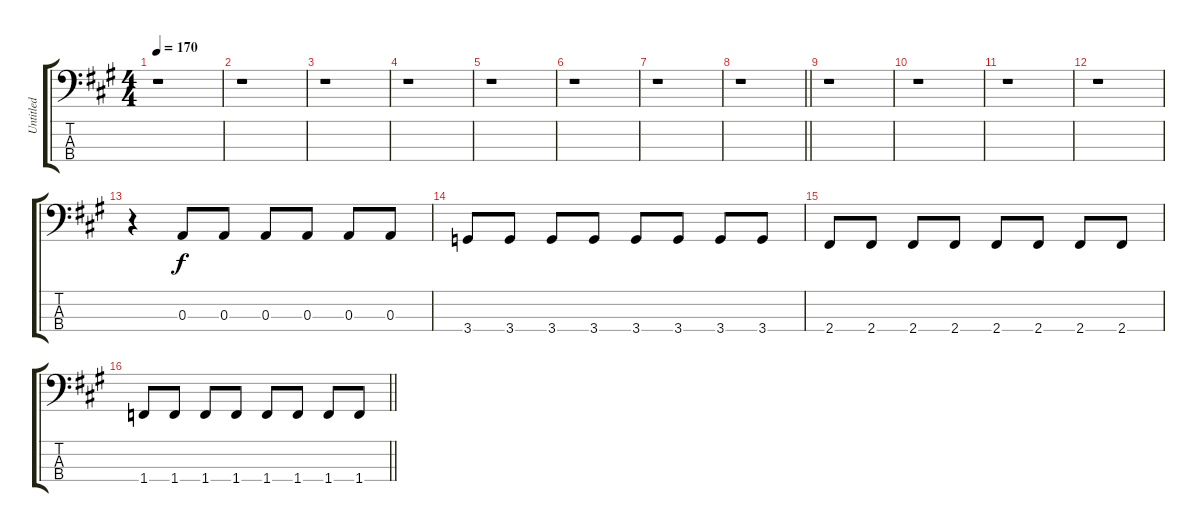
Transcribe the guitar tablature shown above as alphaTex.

\track ("Untitled" "Untitled") {instrument electricbassfinger}
\staff {score tabs}
\tuning (G2 D2 A1 E1) {hide}
\ts (4 4)
\tempo 170
\clef f4
\ks a
r.1{dy f} |
r.1 |
r.1 |
r.1 |
r.1 |
r.1 |
r.1 |
\barLineRight lightlight
r.1 |
r.1 |
r.1 |
r.1 |
r.1 |
r.4 0.3.8 0.3.8 0.3.8 0.3.8 0.3.8 0.3.8 |
3.4.8 3.4.8 3.4.8 3.4.8 3.4.8 3.4.8 3.4.8 3.4.8 |
2.4.8 2.4.8 2.4.8 2.4.8 2.4.8 2.4.8 2.4.8 2.4.8 |
\barLineRight lightlight
1.4.8 1.4.8 1.4.8 1.4.8 1.4.8 1.4.8 1.4.8 1.4.8
